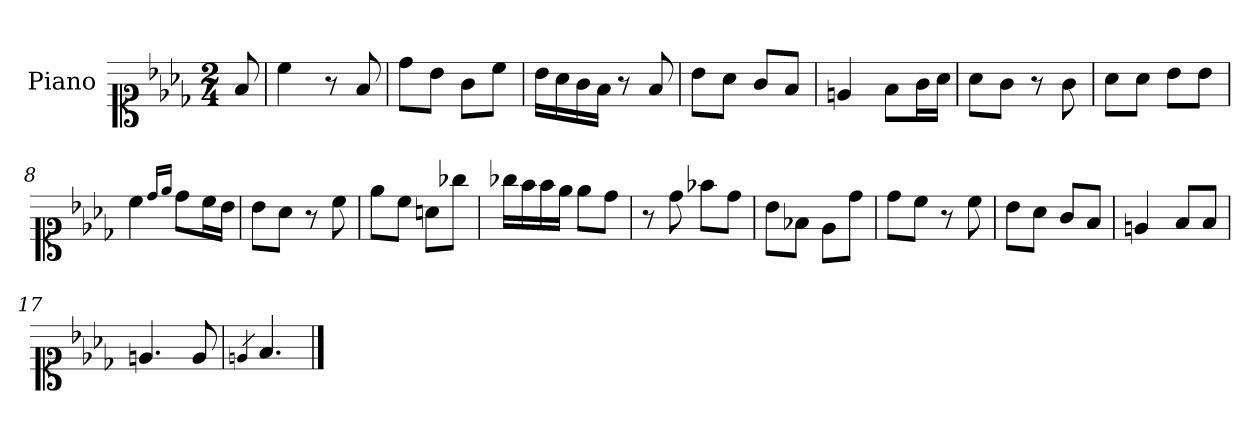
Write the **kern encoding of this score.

**kern
*part1
*staff1
*I"Piano
*I'Pno.
*clefC1
*k[b-e-a-d-]
*M2/4
=
8f/
=1
4cc\
8r
8f/
=2
8dd-\L
8b-\J
8g\L
8cc\J
=3
16b-\LL
16a-\
16g\
16f\JJ
8r
8f/
=4
8b-\L
8a-\J
8g/L
8f/J
=5
4en/
8f\L
16g\L
16a-\JJ
=6
8a-\L
8g\J
8r
8g\
=7
8a-\L
8a-\J
8b-\L
8b-\J
!!LO:LB:g=z
=8
4cc\
16qdd-/LL
16qee-/JJ
8dd-\L
16cc\L
16b-\JJ
=9
8b-\L
8a-\J
8r
8cc\
=10
8ee-\L
8cc\J
8an\L
8gg-X\J
=11
16gg-X\LL
16ff\
16ff\
16ee-\JJ
8ee-\L
8dd-\J
=12
8r
8dd-\
8ff-X\L
8dd-\J
=13
8b-\L
8f-X\J
8e-\L
8dd-\J
=14
8dd-\L
8cc\J
8r
8cc\
!!LO:LB:g=z
=15
8b-\L
8a-\J
8g/L
8f/J
=16
4en/
8f/L
8f/J
=17
4.en/
8e/
=18
4qen/
4.f/
==
*-
